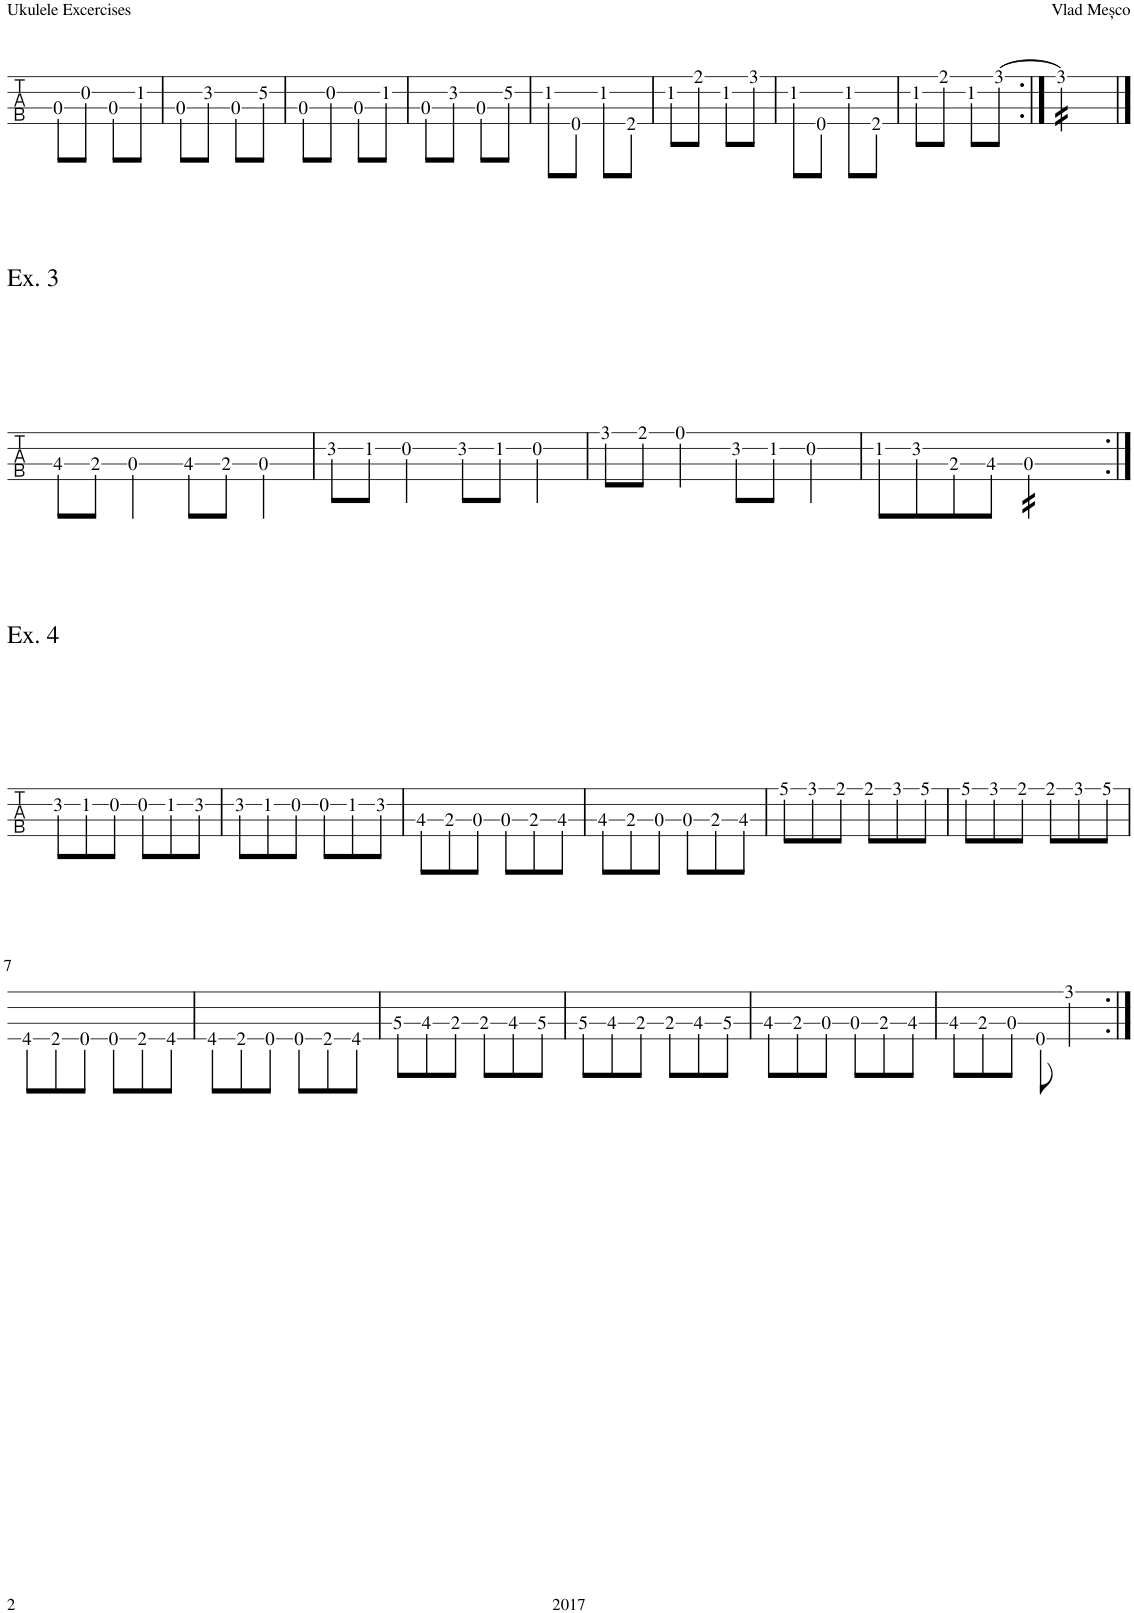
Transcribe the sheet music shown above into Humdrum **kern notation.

**kern
*part1
*staff1
*I"Lute
*I'Lt.
!!LO:PB:g=z
*stria4
*
*k[]
*M2/4
=1
8A\L
8d\J
8A\L
8e-\J
=2
8A\L
8f\J
8A\L
8g\J
=3
8A\L
8d\J
8A\L
8e-\J
=4
8A\L
8f\J
8A\L
8g\J
=5
8e-\L
8F\J
8e-\L
8G\J
=6
8e-\L
8a\J
8e-\L
8b-\J
=7
8e-\L
8F\J
8e-\L
8G\J
=8
8e-\L
8a\J
8e-\L
[8b-\J
=9:|!
2b-\]
!!LO:LB:g=z
==1
*stria4
*M4/4
!LO:TX:a:t=Ex. 3
8c#\L
8B\J
4A\
8c#\L
8B\J
4A\
=2
8f\L
8e-\J
4d\
8f\L
8e-\J
4d\
=3
8b-\L
8a\J
4g\
8f\L
8e-\J
4d\
=4
8e-\L
8f\
8B\
8c#\J
2A\
!!LO:LB:g=z
=1:|!
*stria4
*M6/8
!LO:TX:a:t=Ex. 4
8f\L
8e-\
8d\J
8d\L
8e-\
8f\J
=2
8f\L
8e-\
8d\J
8d\L
8e-\
8f\J
=3
8c#\L
8B\
8A\J
8A\L
8B\
8c#\J
=4
8c#\L
8B\
8A\J
8A\L
8B\
8c#\J
=5
8cc\L
8b-\
8a\J
8a\L
8b-\
8cc\J
=6
8cc\L
8b-\
8a\J
8a\L
8b-\
8cc\J
!!LO:LB:g=z
=7
8A\L
8G\
8F\J
8F\L
8G\
8A\J
=8
8A\L
8G\
8F\J
8F\L
8G\
8A\J
=9
8d\L
8c#\
8B\J
8B\L
8c#\
8d\J
=10
8d\L
8c#\
8B\J
8B\L
8c#\
8d\J
=11
8c#\L
8B\
8A\J
8A\L
8B\
8c#\J
=12
8c#\L
8B\
8A\J
8F\
4b-\
=:|!
*-
